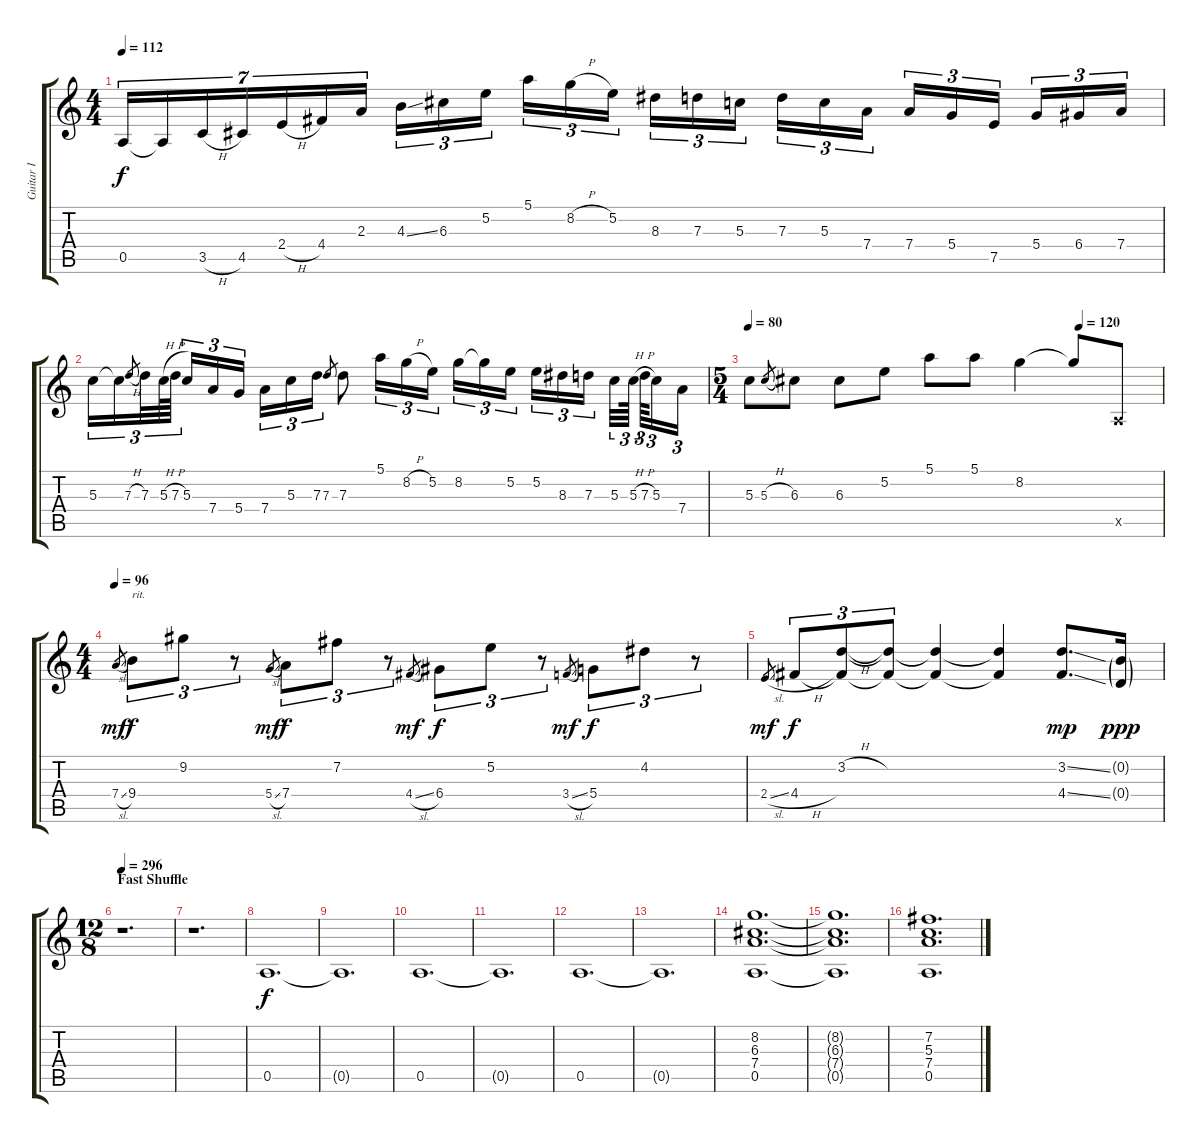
\track ("Guitar I" "Guitar I") {instrument overdrivenguitar}
\staff {score tabs}
\tuning (E4 B3 G3 D3 A2 E2) {hide}
\ts (4 4)
\tempo 112
\clef g2
\ks c
0.5.16{tu (7 4) dy f} 0.5{t}.16{tu (7 4)} 3.5{h}.16{tu (7 4)} 4.5.16{tu (7 4)} 2.4{h}.16{tu (7 4)} 4.4.16{tu (7 4)} 2.3.16{tu (7 4)} 4.3{ss}.16{tu (3 2)} 6.3.16{tu (3 2)} 5.2.16{tu (3 2)} 5.1.16{tu (3 2)} 8.2{h}.16{tu (3 2)} 5.2.16{tu (3 2)} 8.3.16{tu (3 2)} 7.3.16{tu (3 2)} 5.3.16{tu (3 2)} 7.3.16{tu (3 2)} 5.3.16{tu (3 2)} 7.4.16{tu (3 2)} 7.4.16{tu (3 2)} 5.4.16{tu (3 2)} 7.5.16{tu (3 2)} 5.4.16{tu (3 2)} 6.4.16{tu (3 2)} 7.4.16{tu (3 2)} |
5.3.16{tu (3 2)} 5.3{t}.16{tu (3 2)} 7.3{h}.8{gr} 7.3.32{tu (3 2)} 5.3{h}.64{tu (3 2)} 7.3{h}.64{tu (3 2)} 5.3.16{tu (3 2)} 7.4.16{tu (3 2)} 5.4.16{tu (3 2)} 7.4.16{tu (3 2)} 5.3.16{tu (3 2)} 7.3.16{tu (3 2)} 7.3.8{gr} 7.3.8 5.1.16{tu (3 2)} 8.2{h}.16{tu (3 2)} 5.2.16{tu (3 2)} 8.2.16{tu (3 2)} 8.2{t}.16{tu (3 2)} 5.2.16{tu (3 2)} 5.2.16{tu (3 2)} 8.3.16{tu (3 2)} 7.3.16{tu (3 2)} 5.3.32{tu (3 2)} 5.3{h}.64{tu (3 2)} 7.3{h}.64{tu (3 2)} 5.3.16{tu (3 2)} 7.4.16{tu (3 2)} |
\ts (5 4)
\tempo 80
\tempo (120 0.8)
5.3.8 5.3{h}.8{gr} 6.3.8 6.3.8 5.2.8 5.1.8 5.1.8 8.2.4 8.2{t}.8 0.5{x}.8 |
\ts (4 4)
\tempo 96
7.4{sl}.8{gr dy mf} 9.4.8{tu (3 2) txt "rit." dy f} 9.2.8{tu (3 2)} r.8{tu (3 2)} 5.4{sl}.8{gr dy mf} 7.4.8{tu (3 2) dy f} 7.2.8{tu (3 2)} r.8{tu (3 2)} 4.4{sl}.8{gr dy mf} 6.4.8{tu (3 2) dy f} 5.2.8{tu (3 2)} r.8{tu (3 2)} 3.4{sl}.8{gr dy mf} 5.4.8{tu (3 2) dy f} 4.2.8{tu (3 2)} r.8{tu (3 2)} |
2.4{sl}.8{gr dy mf} 4.4{h}.8{tu (3 2) dy f} (3.2{h} 4.4{t}).8{tu (3 2)} (3.2{t} 4.4{t}).8{tu (3 2)} (3.2{t} 4.4{t}).4 (3.2{t} 4.4{t}).4 (3.2{ss} 4.4{ss}).8{d dy mp} (0.2{g} 0.4{g}).16{dy ppp} |
\ts (12 8)
\section ("" "Fast Shuffle")
\tempo 296
r.1{d} |
r.1{d} |
0.5.1{d dy f} |
0.5{t}.1{d} |
0.5.1{d} |
0.5{t}.1{d} |
0.5.1{d} |
0.5{t}.1{d} |
(8.2 6.3 7.4 0.5).1{d} |
(8.2{t} 6.3{t} 7.4{t} 0.5{t}).1{d} |
(7.2 5.3 7.4 0.5).1{d}
